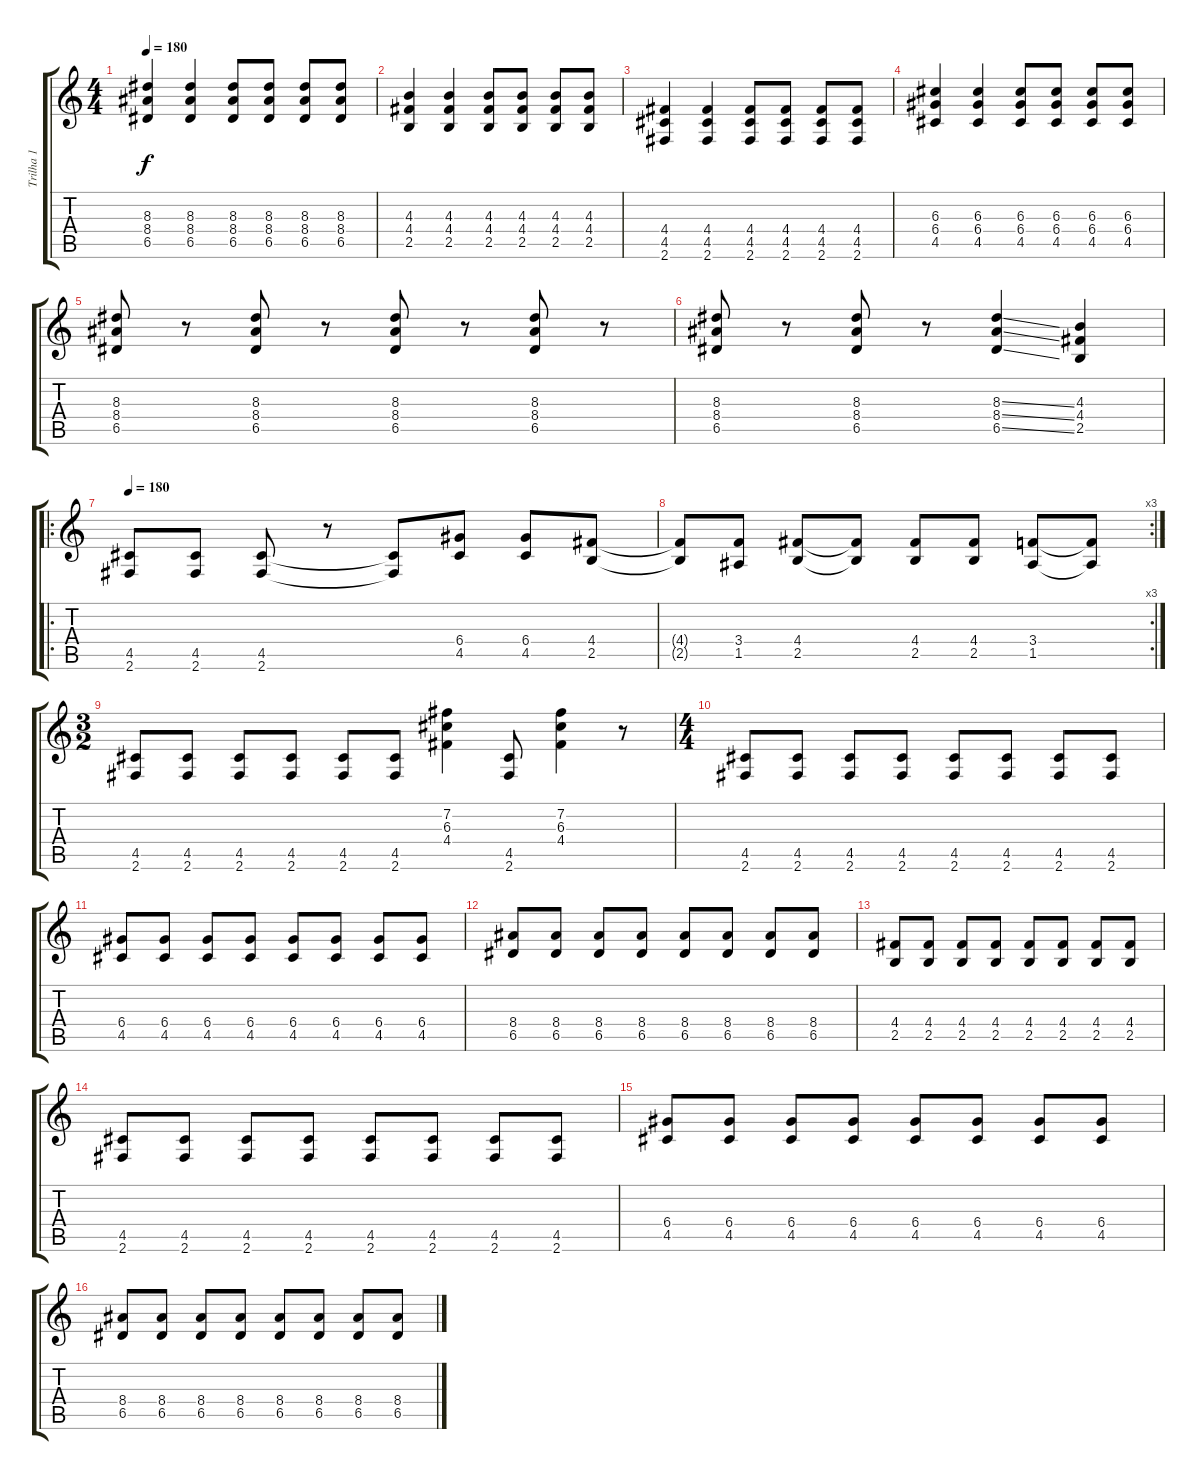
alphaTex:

\track ("Trilha 1" "Trilha 1") {instrument overdrivenguitar}
\staff {score tabs}
\tuning (E4 B3 G3 D3 A2 E2) {hide}
\ts (4 4)
\tempo 180
\clef g2
\ks c
(8.3 8.4 6.5).4{dy f} (8.3 8.4 6.5).4 (8.3 8.4 6.5).8 (8.3 8.4 6.5).8 (8.3 8.4 6.5).8 (8.3 8.4 6.5).8 |
(4.3 4.4 2.5).4 (4.3 4.4 2.5).4 (4.3 4.4 2.5).8 (4.3 4.4 2.5).8 (4.3 4.4 2.5).8 (4.3 4.4 2.5).8 |
(4.4 4.5 2.6).4 (4.4 4.5 2.6).4 (4.4 4.5 2.6).8 (4.4 4.5 2.6).8 (4.4 4.5 2.6).8 (4.4 4.5 2.6).8 |
(6.3 6.4 4.5).4 (6.3 6.4 4.5).4 (6.3 6.4 4.5).8 (6.3 6.4 4.5).8 (6.3 6.4 4.5).8 (6.3 6.4 4.5).8 |
(8.3 8.4 6.5).8 r.8 (8.3 8.4 6.5).8 r.8 (8.3 8.4 6.5).8 r.8 (8.3 8.4 6.5).8 r.8 |
(8.3 8.4 6.5).8 r.8 (8.3 8.4 6.5).8 r.8 (8.3{ss} 8.4{ss} 6.5{ss}).4 (4.3 4.4 2.5).4{volume 0} |
\ro
\tempo 180
(4.5 2.6).8{volume 13 instrument overdrivenguitar} (4.5 2.6).8 (4.5 2.6).8 r.8 (4.5{t} 2.6{t}).8 (6.4 4.5).8 (6.4 4.5).8 (4.4 2.5).8 |
\rc 3
(4.4{t} 2.5{t}).8 (3.4 1.5).8 (4.4 2.5).8 (4.4{t} 2.5{t}).8 (4.4 2.5).8 (4.4 2.5).8 (3.4 1.5).8 (3.4{t} 1.5{t}).8 |
\ts (3 2)
(4.5 2.6).8 (4.5 2.6).8 (4.5 2.6).8 (4.5 2.6).8 (4.5 2.6).8 (4.5 2.6).8 (7.2 6.3 4.4).4 (4.5 2.6).8 (7.2 6.3 4.4).4 r.8 |
\ts (4 4)
(4.5 2.6).8{instrument electricguitarmuted} (4.5 2.6).8 (4.5 2.6).8 (4.5 2.6).8 (4.5 2.6).8 (4.5 2.6).8 (4.5 2.6).8 (4.5 2.6).8 |
(6.4 4.5).8 (6.4 4.5).8 (6.4 4.5).8 (6.4 4.5).8 (6.4 4.5).8 (6.4 4.5).8 (6.4 4.5).8 (6.4 4.5).8 |
(8.4 6.5).8 (8.4 6.5).8 (8.4 6.5).8 (8.4 6.5).8 (8.4 6.5).8 (8.4 6.5).8 (8.4 6.5).8 (8.4 6.5).8 |
(4.4 2.5).8 (4.4 2.5).8 (4.4 2.5).8 (4.4 2.5).8 (4.4 2.5).8 (4.4 2.5).8 (4.4 2.5).8 (4.4 2.5).8 |
(4.5 2.6).8 (4.5 2.6).8 (4.5 2.6).8 (4.5 2.6).8 (4.5 2.6).8 (4.5 2.6).8 (4.5 2.6).8 (4.5 2.6).8 |
(6.4 4.5).8 (6.4 4.5).8 (6.4 4.5).8 (6.4 4.5).8 (6.4 4.5).8 (6.4 4.5).8 (6.4 4.5).8 (6.4 4.5).8 |
(8.4 6.5).8 (8.4 6.5).8 (8.4 6.5).8 (8.4 6.5).8 (8.4 6.5).8 (8.4 6.5).8 (8.4 6.5).8 (8.4 6.5).8
